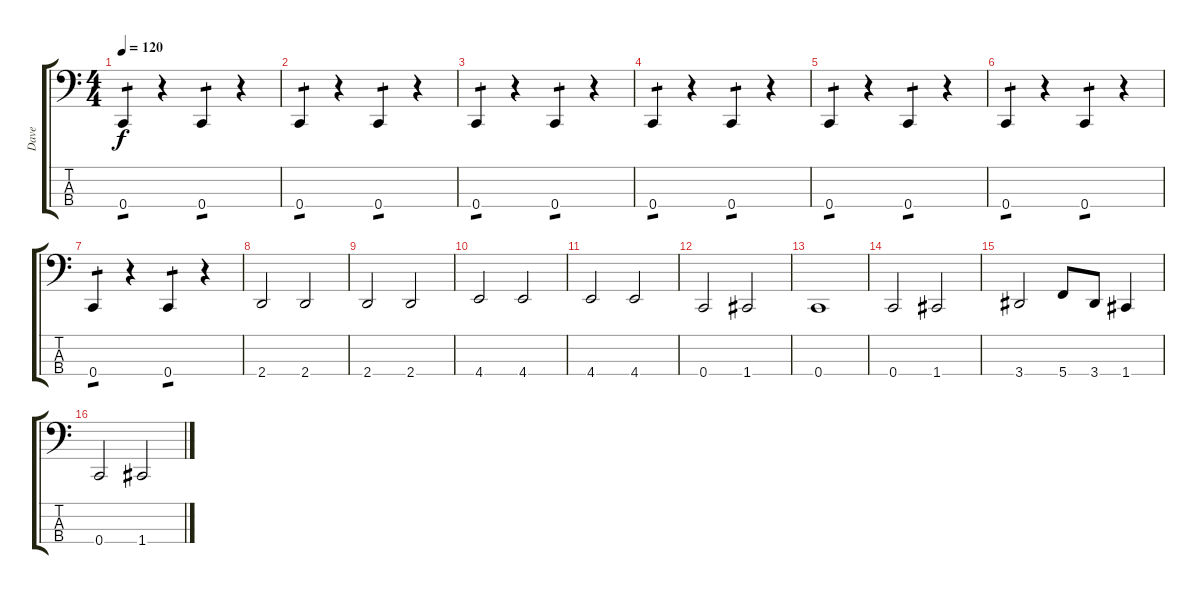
\track ("Dave" "Dave") {instrument electricbasspick}
\staff {score tabs}
\tuning (F2 C2 G1 C1) {hide}
\ts (4 4)
\tempo 120
\clef f4
\ks c
0.4.4{tp 1 dy f} r.4 0.4.4{tp 1} r.4 |
0.4.4{tp 1} r.4 0.4.4{tp 1} r.4 |
0.4.4{tp 1} r.4 0.4.4{tp 1} r.4 |
0.4.4{tp 1} r.4 0.4.4{tp 1} r.4 |
0.4.4{tp 1} r.4 0.4.4{tp 1} r.4 |
0.4.4{tp 1} r.4 0.4.4{tp 1} r.4 |
0.4.4{tp 1} r.4 0.4.4{tp 1} r.4 |
2.4.2 2.4.2 |
2.4.2 2.4.2 |
4.4.2 4.4.2 |
4.4.2 4.4.2 |
0.4.2{instrument electricbasspick} 1.4.2 |
0.4.1 |
0.4.2 1.4.2 |
3.4.2 5.4.8 3.4.8 1.4.4 |
0.4.2 1.4.2
